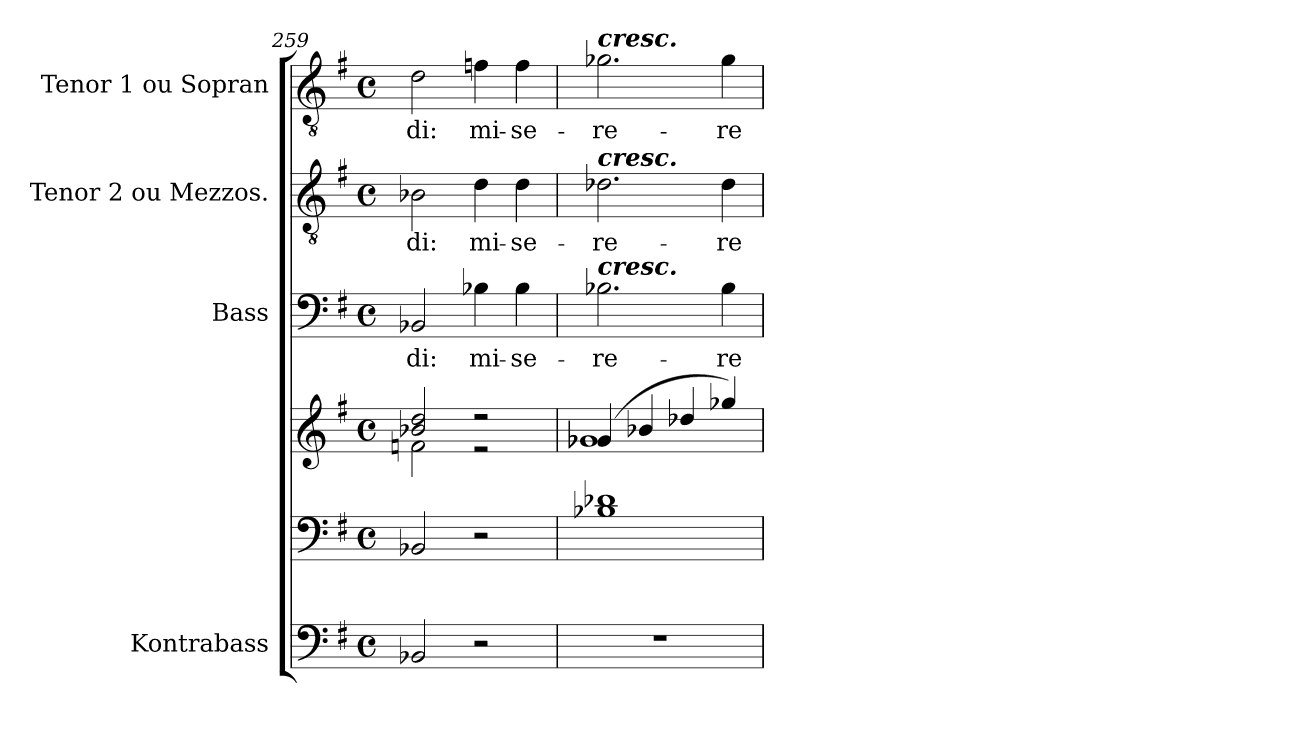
**kern	**kern	**kern	**kern	**text	**kern	**text	**kern	**text
*part5	*part4	*part4	*part3	*part3	*part2	*part2	*part1	*part1
*staff6	*staff5	*staff4	*staff3	*staff3	*staff2	*staff2	*staff1	*staff1
*I"Kontrabass	*	*	*I"Bass	*	*I"Tenor 2 ou Mezzos.	*	*I"Tenor 1 ou Sopran	*
*I'Kb.	*	*	*	*	*	*	*	*
*clefF4	*clefF4	*clefG2	*clefF4	*	*clefGv2	*	*clefGv2	*
*ITrd7c12	*	*	*	*	*	*	*	*
*k[f#]	*k[f#]	*k[f#]	*k[f#]	*	*k[f#]	*	*k[f#]	*
*G:	*G:	*G:	*G:	*	*G:	*	*G:	*
*M4/4	*M4/4	*M4/4	*M4/4	*	*M4/4	*	*M4/4	*
*met(c)	*met(c)	*met(c)	*met(c)	*	*met(c)	*	*met(c)	*
=259	=259	=259	=259	=259	=259	=259	=259	=259
*	*	*^	*	*	*	*	*	*
!	!	!	!	!	!LO:LY:b	!	!LO:LY:b	!	!LO:LY:b
2BBB-X/	2BB-X/	2b-X/ 2dd/	2fn\	2BB-X/	-di:	2B-X\	-di:	2d\	-di:
!	!	!	!	!	!LO:LY:b	!	!LO:LY:b	!	!LO:LY:b
2r	2r	2r	2r	4B-X\	mi-	4d\	mi-	4fn\	mi-
!	!	!	!	!	!LO:LY:b	!	!LO:LY:b	!	!LO:LY:b
.	.	.	.	4B-\	-se-	4d\	-se-	4f\	-se-
!!LO:LB:g=z
=260	=260	=260	=260	=260	=260	=260	=260	=260	=260
*	*^	*	*	*	*	*	*	*	*
!	!	!	!	!	!	!	!	!	!LO:TX:a:Bi:t=cresc.	!
!	!	!	!	!	!	!	!LO:TX:a:Bi:t=cresc.	!	!	!
!	!	!	!	!	!LO:TX:a:Bi:t=cresc.	!	!	!	!	!
!	!	!	!	!	!	!LO:LY:b	!	!LO:LY:b	!	!LO:LY:b
1r	1d-X	1B-X	(4g-X/	1g-	2.B-X\	-re-	2.d-X\	-re-	2.g-X\	-re-
.	.	.	4b-X/	.	.	.	.	.	.	.
.	.	.	4dd-X/	.	.	.	.	.	.	.
!	!	!	!	!	!	!LO:LY:b	!	!LO:LY:b	!	!LO:LY:b
.	.	.	4gg-X/)	.	4B-\	-re	4d-\	-re	4g-\	-re
*	*v	*v	*	*	*	*	*	*	*	*
*	*	*v	*v	*	*	*	*	*	*
=	=	=	=	=	=	=	=	=
*-	*-	*-	*-	*-	*-	*-	*-	*-
